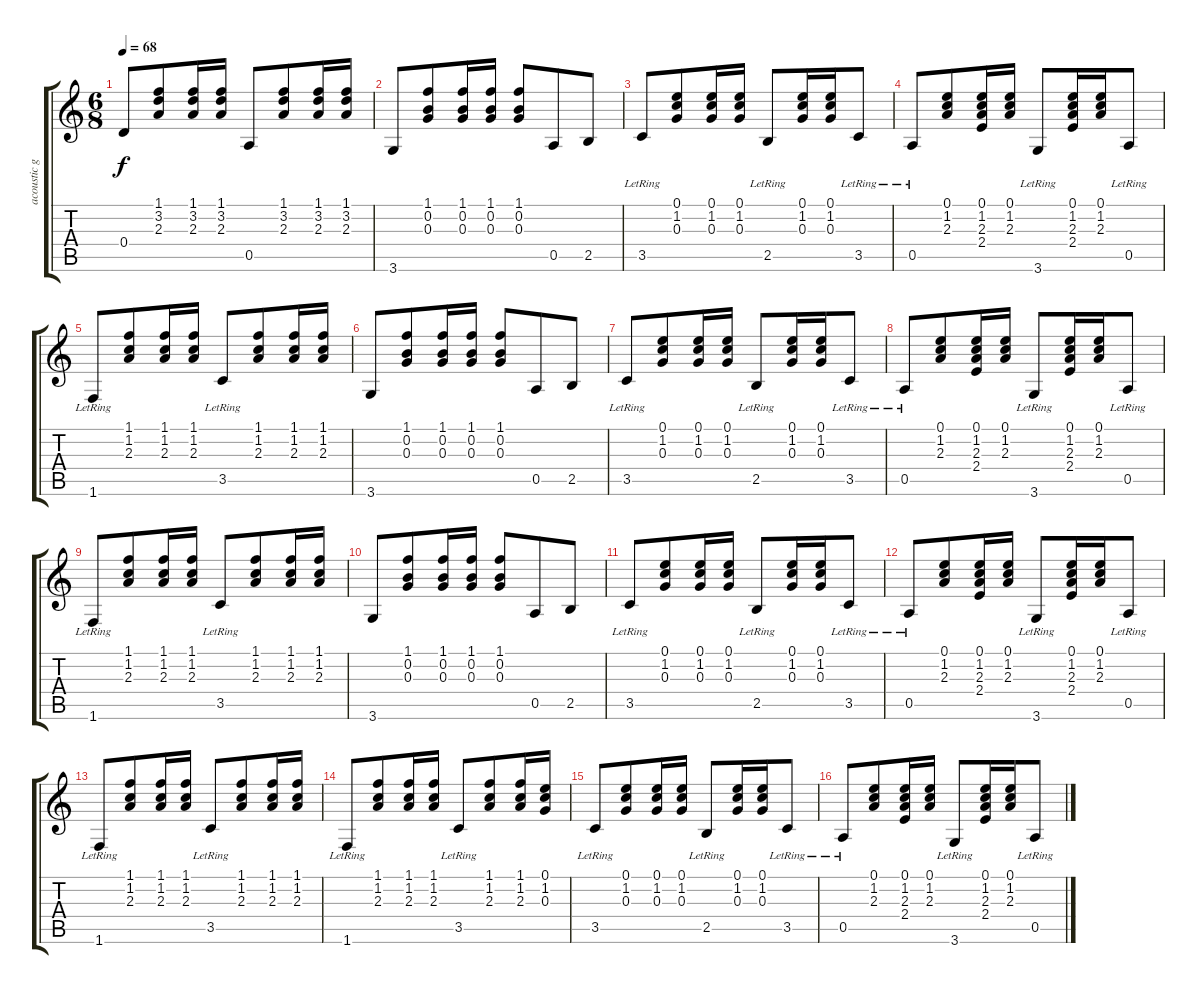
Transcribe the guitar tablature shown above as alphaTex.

\track ("acoustic guitar" "acoustic g") {instrument acousticguitarsteel}
\staff {score tabs}
\tuning (E4 B3 G3 D3 A2 E2) {hide}
\ts (6 8)
\tempo 68
\clef g2
\ks c
0.4.8{dy f} (1.1 3.2 2.3).8 (1.1 3.2 2.3).16 (1.1 3.2 2.3).16 0.5.8 (1.1 3.2 2.3).8 (1.1 3.2 2.3).16 (1.1 3.2 2.3).16 |
3.6.8 (1.1 0.2 0.3).8 (1.1 0.2 0.3).16 (1.1 0.2 0.3).16 (1.1 0.2 0.3).8 0.5.8 2.5.8 |
3.5{lr}.8 (0.1 1.2 0.3).8 (0.1 1.2 0.3).16 (0.1 1.2 0.3).16 2.5{lr}.8 (0.1 1.2 0.3).16 (0.1 1.2 0.3).16 3.5{lr}.8 |
0.5{lr}.8 (0.1 1.2 2.3).8 (0.1 1.2 2.3 2.4).16 (0.1 1.2 2.3).16 3.6{lr}.8 (0.1 1.2 2.3 2.4).16 (0.1 1.2 2.3).16 0.5{lr}.8 |
1.6{lr}.8 (1.1 1.2 2.3).8 (1.1 1.2 2.3).16 (1.1 1.2 2.3).16 3.5{lr}.8 (1.1 1.2 2.3).8 (1.1 1.2 2.3).16 (1.1 1.2 2.3).16 |
3.6.8 (1.1 0.2 0.3).8 (1.1 0.2 0.3).16 (1.1 0.2 0.3).16 (1.1 0.2 0.3).8 0.5.8 2.5.8 |
3.5{lr}.8 (0.1 1.2 0.3).8 (0.1 1.2 0.3).16 (0.1 1.2 0.3).16 2.5{lr}.8 (0.1 1.2 0.3).16 (0.1 1.2 0.3).16 3.5{lr}.8 |
0.5{lr}.8 (0.1 1.2 2.3).8 (0.1 1.2 2.3 2.4).16 (0.1 1.2 2.3).16 3.6{lr}.8 (0.1 1.2 2.3 2.4).16 (0.1 1.2 2.3).16 0.5{lr}.8 |
1.6{lr}.8 (1.1 1.2 2.3).8 (1.1 1.2 2.3).16 (1.1 1.2 2.3).16 3.5{lr}.8 (1.1 1.2 2.3).8 (1.1 1.2 2.3).16 (1.1 1.2 2.3).16 |
3.6.8 (1.1 0.2 0.3).8 (1.1 0.2 0.3).16 (1.1 0.2 0.3).16 (1.1 0.2 0.3).8 0.5.8 2.5.8 |
3.5{lr}.8 (0.1 1.2 0.3).8 (0.1 1.2 0.3).16 (0.1 1.2 0.3).16 2.5{lr}.8 (0.1 1.2 0.3).16 (0.1 1.2 0.3).16 3.5{lr}.8 |
0.5{lr}.8 (0.1 1.2 2.3).8 (0.1 1.2 2.3 2.4).16 (0.1 1.2 2.3).16 3.6{lr}.8 (0.1 1.2 2.3 2.4).16 (0.1 1.2 2.3).16 0.5{lr}.8 |
1.6{lr}.8 (1.1 1.2 2.3).8 (1.1 1.2 2.3).16 (1.1 1.2 2.3).16 3.5{lr}.8 (1.1 1.2 2.3).8 (1.1 1.2 2.3).16 (1.1 1.2 2.3).16 |
1.6{lr}.8 (1.1 1.2 2.3).8 (1.1 1.2 2.3).16 (1.1 1.2 2.3).16 3.5{lr}.8 (1.1 1.2 2.3).8 (1.1 1.2 2.3).16 (0.1 1.2 0.3).16 |
3.5{lr}.8 (0.1 1.2 0.3).8 (0.1 1.2 0.3).16 (0.1 1.2 0.3).16 2.5{lr}.8 (0.1 1.2 0.3).16 (0.1 1.2 0.3).16 3.5{lr}.8 |
0.5{lr}.8 (0.1 1.2 2.3).8 (0.1 1.2 2.3 2.4).16 (0.1 1.2 2.3).16 3.6{lr}.8 (0.1 1.2 2.3 2.4).16 (0.1 1.2 2.3).16 0.5{lr}.8
